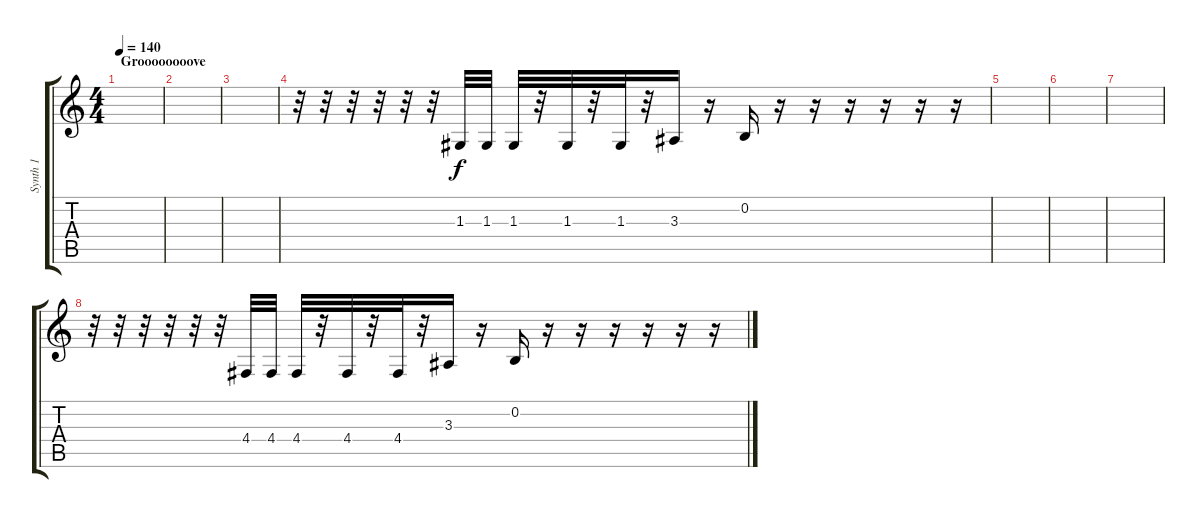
\track ("Synth 1" "Synth 1") {instrument lead2sawtooth}
\staff {score tabs}
\tuning (E4 B3 G3 D3 A2 E2) {hide}
\ts (4 4)
\section ("" "Groooooooove")
\tempo 140
\clef g2
\ks c
|
|
|
r.32 r.32 r.32 r.32 r.32 r.32 1.3.32 1.3.32 1.3.32 r.32 1.3.32 r.32 1.3.32 r.32 3.3.16 r.16 0.2.16 r.16 r.16 r.16 r.16 r.16 r.16 |
|
|
|
r.32 r.32 r.32 r.32 r.32 r.32 4.4.32 4.4.32 4.4.32 r.32 4.4.32 r.32 4.4.32 r.32 3.3.16 r.16 0.2.16 r.16 r.16 r.16 r.16 r.16 r.16
